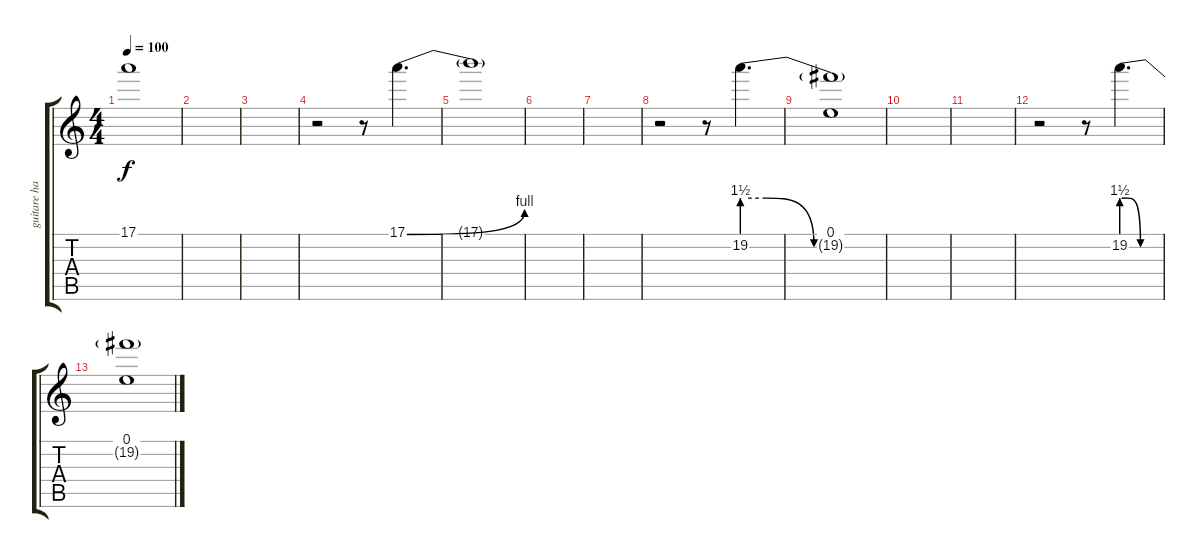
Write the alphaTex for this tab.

\track ("guitare harmonie" "guitare ha") {instrument overdrivenguitar}
\staff {score tabs}
\tuning (E4 B3 G3 D3 A2 E2) {hide}
\ts (4 4)
\tempo 100
\clef g2
\ks c
17.1{t}.1{dy f} |
|
|
r.2 r.8 17.1{be (bend 0 0 60 4)}.4{d} |
17.1{t}.1 |
|
|
r.2 r.8 19.2{be (custom 0 6 10 6 30 0 60 0)}.4{d} |
(0.1 19.2{t}).1 |
|
|
r.2 r.8 19.2{be (custom 0 6 10 6 30 0 60 0)}.4{d} |
(0.1 19.2{t}).1
